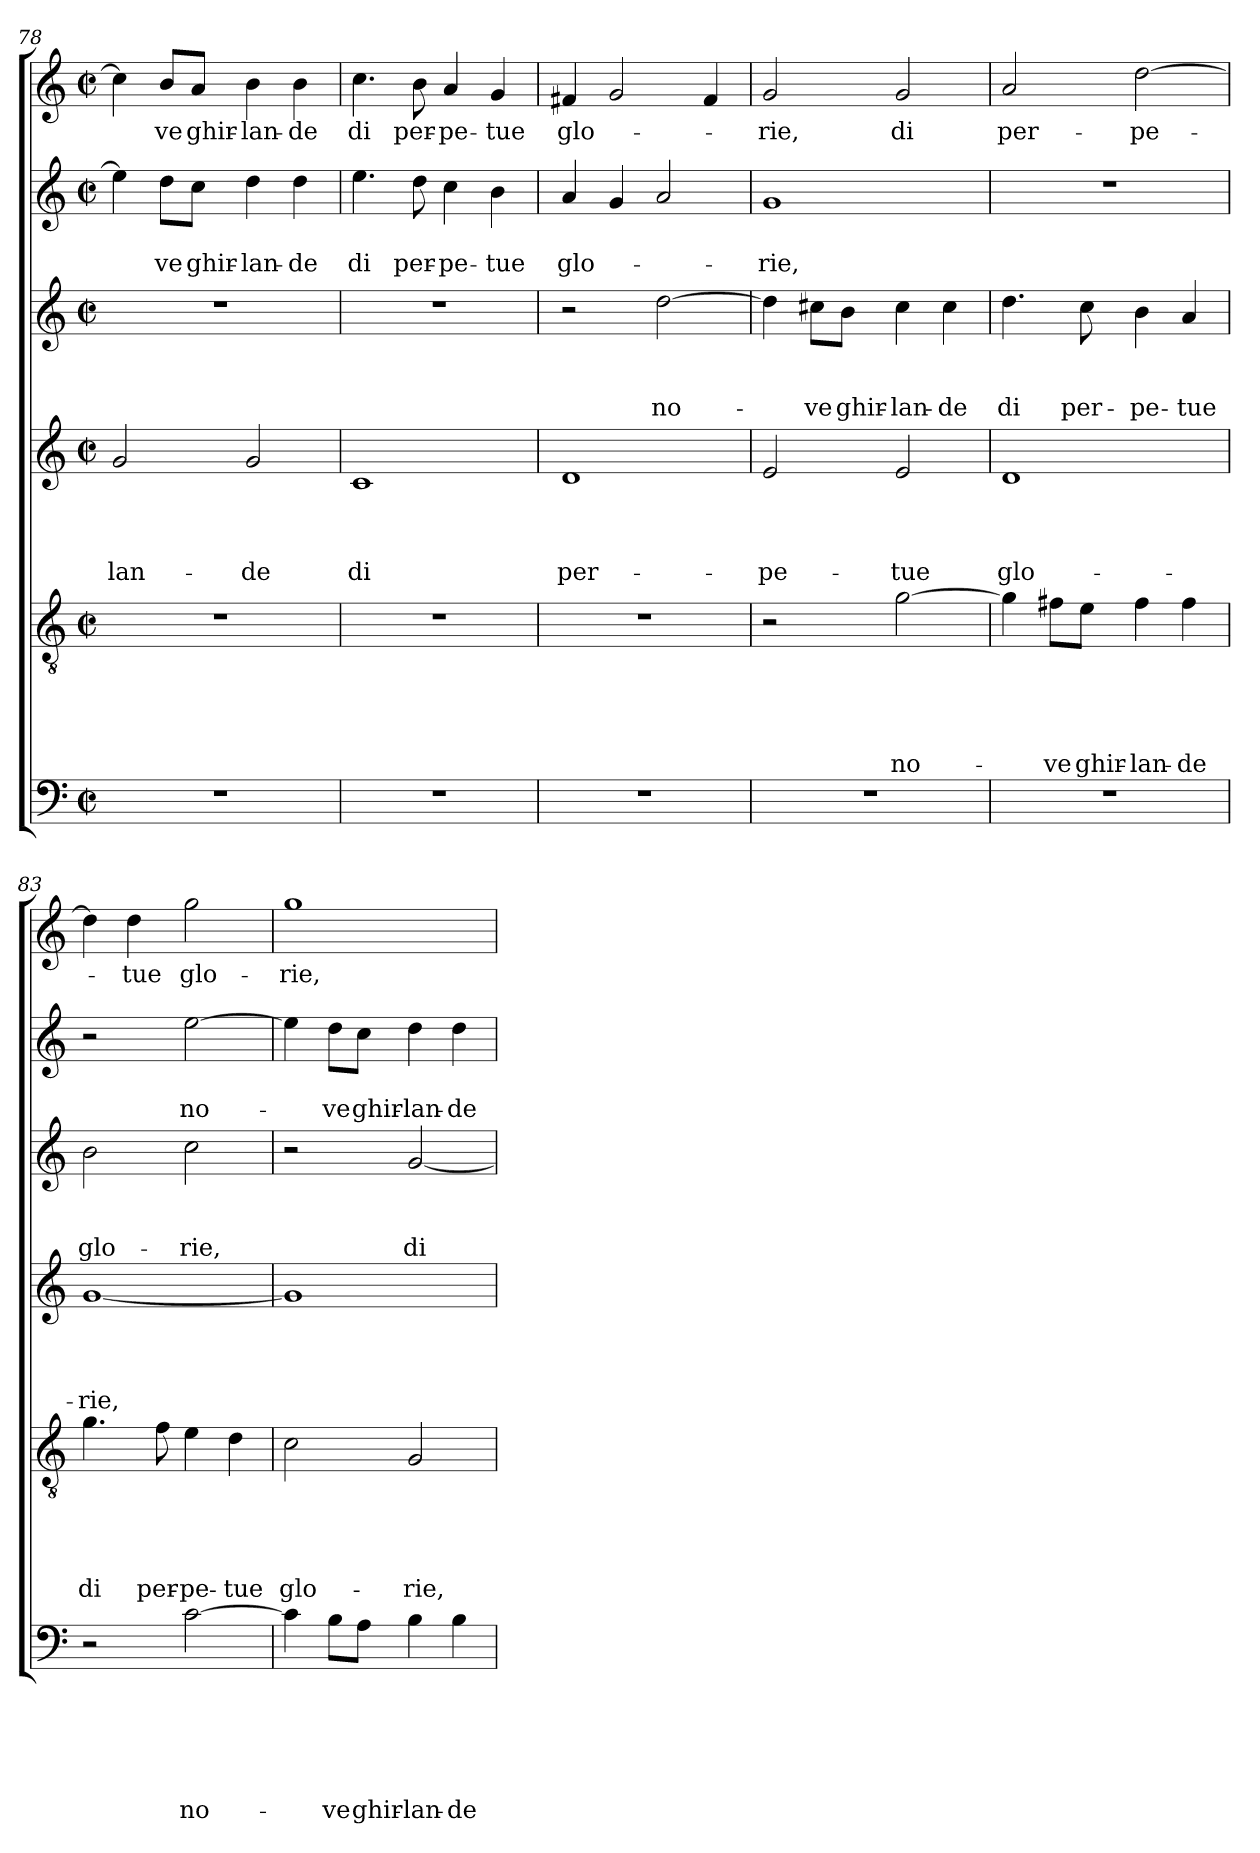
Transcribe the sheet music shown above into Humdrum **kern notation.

**kern	**text	**text	**text	**text	**text	**text	**kern	**text	**text	**text	**text	**text	**kern	**text	**text	**text	**text	**kern	**text	**text	**text	**kern	**text	**text	**kern	**text
*part6	*part6	*part6	*part6	*part6	*part6	*part6	*part5	*part5	*part5	*part5	*part5	*part5	*part4	*part4	*part4	*part4	*part4	*part3	*part3	*part3	*part3	*part2	*part2	*part2	*part1	*part1
*staff6	*staff6	*staff6	*staff6	*staff6	*staff6	*staff6	*staff5	*staff5	*staff5	*staff5	*staff5	*staff5	*staff4	*staff4	*staff4	*staff4	*staff4	*staff3	*staff3	*staff3	*staff3	*staff2	*staff2	*staff2	*staff1	*staff1
*clefF4	*	*	*	*	*	*	*clefGv2	*	*	*	*	*	*clefG2	*	*	*	*	*clefG2	*	*	*	*clefG2	*	*	*clefG2	*
*k[]	*	*	*	*	*	*	*k[]	*	*	*	*	*	*k[]	*	*	*	*	*k[]	*	*	*	*k[]	*	*	*k[]	*
*C:	*	*	*	*	*	*	*C:	*	*	*	*	*	*C:	*	*	*	*	*C:	*	*	*	*C:	*	*	*C:	*
*M2/2	*	*	*	*	*	*	*M2/2	*	*	*	*	*	*M2/2	*	*	*	*	*M2/2	*	*	*	*M2/2	*	*	*M2/2	*
*met(c|)	*	*	*	*	*	*	*met(c|)	*	*	*	*	*	*met(c|)	*	*	*	*	*met(c|)	*	*	*	*met(c|)	*	*	*met(c|)	*
=78	=78	=78	=78	=78	=78	=78	=78	=78	=78	=78	=78	=78	=78	=78	=78	=78	=78	=78	=78	=78	=78	=78	=78	=78	=78	=78
!	!	!	!	!	!	!	!	!	!	!	!	!	!	!	!	!	!LO:LY:b	!	!	!	!	!	!	!	!	!
1r	.	.	.	.	.	.	1r	.	.	.	.	.	2g/	.	.	.	-lan-	1r	.	.	.	4ee\]	.	.	4cc\]	.
!	!	!	!	!	!	!	!	!	!	!	!	!	!	!	!	!	!	!	!	!	!	!	!	!LO:LY:b	!	!LO:LY:b
.	.	.	.	.	.	.	.	.	.	.	.	.	.	.	.	.	.	.	.	.	.	8dd\L	.	-ve	8b/L	-ve
!	!	!	!	!	!	!	!	!	!	!	!	!	!	!	!	!	!	!	!	!	!	!	!	!LO:LY:b	!	!LO:LY:b
.	.	.	.	.	.	.	.	.	.	.	.	.	.	.	.	.	.	.	.	.	.	8cc\J	.	ghir-	8a/J	ghir-
!	!	!	!	!	!	!	!	!	!	!	!	!	!	!	!	!	!LO:LY:b	!	!	!	!	!	!	!LO:LY:b	!	!LO:LY:b
.	.	.	.	.	.	.	.	.	.	.	.	.	2g/	.	.	.	-de	.	.	.	.	4dd\	.	-lan-	4b\	-lan-
!	!	!	!	!	!	!	!	!	!	!	!	!	!	!	!	!	!	!	!	!	!	!	!	!LO:LY:b	!	!LO:LY:b
.	.	.	.	.	.	.	.	.	.	.	.	.	.	.	.	.	.	.	.	.	.	4dd\	.	-de	4b\	-de
=79	=79	=79	=79	=79	=79	=79	=79	=79	=79	=79	=79	=79	=79	=79	=79	=79	=79	=79	=79	=79	=79	=79	=79	=79	=79	=79
!	!	!	!	!	!	!	!	!	!	!	!	!	!	!	!	!	!LO:LY:b	!	!	!	!	!	!	!LO:LY:b	!	!LO:LY:b
1r	.	.	.	.	.	.	1r	.	.	.	.	.	1c	.	.	.	di	1r	.	.	.	4.ee\	.	di	4.cc\	di
!	!	!	!	!	!	!	!	!	!	!	!	!	!	!	!	!	!	!	!	!	!	!	!	!LO:LY:b	!	!LO:LY:b
.	.	.	.	.	.	.	.	.	.	.	.	.	.	.	.	.	.	.	.	.	.	8dd\	.	per-	8b\	per-
!	!	!	!	!	!	!	!	!	!	!	!	!	!	!	!	!	!	!	!	!	!	!	!	!LO:LY:b	!	!LO:LY:b
.	.	.	.	.	.	.	.	.	.	.	.	.	.	.	.	.	.	.	.	.	.	4cc\	.	-pe-	4a/	-pe-
!	!	!	!	!	!	!	!	!	!	!	!	!	!	!	!	!	!	!	!	!	!	!	!	!LO:LY:b	!	!LO:LY:b
.	.	.	.	.	.	.	.	.	.	.	.	.	.	.	.	.	.	.	.	.	.	4b\	.	-tue	4g/	-tue
=80	=80	=80	=80	=80	=80	=80	=80	=80	=80	=80	=80	=80	=80	=80	=80	=80	=80	=80	=80	=80	=80	=80	=80	=80	=80	=80
!	!	!	!	!	!	!	!	!	!	!	!	!	!	!	!	!	!LO:LY:b	!	!	!	!	!	!	!LO:LY:b	!	!LO:LY:b
1r	.	.	.	.	.	.	1r	.	.	.	.	.	1d	.	.	.	per-	2r	.	.	.	4a/	.	glo-	4f#X/	glo-
.	.	.	.	.	.	.	.	.	.	.	.	.	.	.	.	.	.	.	.	.	.	4g/	.	.	2g/	.
!	!	!	!	!	!	!	!	!	!	!	!	!	!	!	!	!	!	!	!	!	!LO:LY:b	!	!	!	!	!
.	.	.	.	.	.	.	.	.	.	.	.	.	.	.	.	.	.	[2dd\	.	.	no-	2a/	.	.	.	.
.	.	.	.	.	.	.	.	.	.	.	.	.	.	.	.	.	.	.	.	.	.	.	.	.	4f#/	.
=81	=81	=81	=81	=81	=81	=81	=81	=81	=81	=81	=81	=81	=81	=81	=81	=81	=81	=81	=81	=81	=81	=81	=81	=81	=81	=81
!	!	!	!	!	!	!	!	!	!	!	!	!	!	!	!	!	!LO:LY:b	!	!	!	!	!	!	!LO:LY:b	!	!LO:LY:b
1r	.	.	.	.	.	.	2r	.	.	.	.	.	2e/	.	.	.	-pe-	4dd\]	.	.	.	1g	.	-rie,	2g/	-rie,
!	!	!	!	!	!	!	!	!	!	!	!	!	!	!	!	!	!	!	!	!	!LO:LY:b	!	!	!	!	!
.	.	.	.	.	.	.	.	.	.	.	.	.	.	.	.	.	.	8cc#X\L	.	.	-ve	.	.	.	.	.
!	!	!	!	!	!	!	!	!	!	!	!	!	!	!	!	!	!	!	!	!	!LO:LY:b	!	!	!	!	!
.	.	.	.	.	.	.	.	.	.	.	.	.	.	.	.	.	.	8b\J	.	.	ghir-	.	.	.	.	.
!	!	!	!	!	!	!	!	!	!	!	!	!LO:LY:b	!	!	!	!	!LO:LY:b	!	!	!	!LO:LY:b	!	!	!	!	!LO:LY:b
.	.	.	.	.	.	.	[2g\	.	.	.	.	no-	2e/	.	.	.	-tue	4cc#\	.	.	-lan-	.	.	.	2g/	di
!	!	!	!	!	!	!	!	!	!	!	!	!	!	!	!	!	!	!	!	!	!LO:LY:b	!	!	!	!	!
.	.	.	.	.	.	.	.	.	.	.	.	.	.	.	.	.	.	4cc#\	.	.	-de	.	.	.	.	.
!!LO:LB:g=z
=82	=82	=82	=82	=82	=82	=82	=82	=82	=82	=82	=82	=82	=82	=82	=82	=82	=82	=82	=82	=82	=82	=82	=82	=82	=82	=82
!	!	!	!	!	!	!	!	!	!	!	!	!	!	!	!	!	!LO:LY:b	!	!	!	!LO:LY:b	!	!	!	!	!LO:LY:b
1r	.	.	.	.	.	.	4g\]	.	.	.	.	.	1d	.	.	.	glo-	4.dd\	.	.	di	1r	.	.	2a/	per-
!	!	!	!	!	!	!	!	!	!	!	!	!LO:LY:b	!	!	!	!	!	!	!	!	!	!	!	!	!	!
.	.	.	.	.	.	.	8f#X\L	.	.	.	.	-ve	.	.	.	.	.	.	.	.	.	.	.	.	.	.
!	!	!	!	!	!	!	!	!	!	!	!	!LO:LY:b	!	!	!	!	!	!	!	!	!LO:LY:b	!	!	!	!	!
.	.	.	.	.	.	.	8e\J	.	.	.	.	ghir-	.	.	.	.	.	8cc\	.	.	per-	.	.	.	.	.
!	!	!	!	!	!	!	!	!	!	!	!	!LO:LY:b	!	!	!	!	!	!	!	!	!LO:LY:b	!	!	!	!	!LO:LY:b
.	.	.	.	.	.	.	4f#\	.	.	.	.	-lan-	.	.	.	.	.	4b\	.	.	-pe-	.	.	.	[2dd\	-pe-
!	!	!	!	!	!	!	!	!	!	!	!	!LO:LY:b	!	!	!	!	!	!	!	!	!LO:LY:b	!	!	!	!	!
.	.	.	.	.	.	.	4f#\	.	.	.	.	-de	.	.	.	.	.	4a/	.	.	-tue	.	.	.	.	.
=83	=83	=83	=83	=83	=83	=83	=83	=83	=83	=83	=83	=83	=83	=83	=83	=83	=83	=83	=83	=83	=83	=83	=83	=83	=83	=83
!	!	!	!	!	!	!	!	!	!	!	!	!LO:LY:b	!	!	!	!	!LO:LY:b	!	!	!	!LO:LY:b	!	!	!	!	!
2r	.	.	.	.	.	.	4.g\	.	.	.	.	di	[1g	.	.	.	-rie,	2b\	.	.	glo-	2r	.	.	4dd\]	.
!	!	!	!	!	!	!	!	!	!	!	!	!	!	!	!	!	!	!	!	!	!	!	!	!	!	!LO:LY:b
.	.	.	.	.	.	.	.	.	.	.	.	.	.	.	.	.	.	.	.	.	.	.	.	.	4dd\	-tue
!	!	!	!	!	!	!	!	!	!	!	!	!LO:LY:b	!	!	!	!	!	!	!	!	!	!	!	!	!	!
.	.	.	.	.	.	.	8f\	.	.	.	.	per-	.	.	.	.	.	.	.	.	.	.	.	.	.	.
!	!	!	!	!	!	!LO:LY:b	!	!	!	!	!	!LO:LY:b	!	!	!	!	!	!	!	!	!LO:LY:b	!	!	!LO:LY:b	!	!LO:LY:b
[2c\	.	.	.	.	.	no-	4e\	.	.	.	.	-pe-	.	.	.	.	.	2cc\	.	.	-rie,	[2ee\	.	no-	2gg\	glo-
!	!	!	!	!	!	!	!	!	!	!	!	!LO:LY:b	!	!	!	!	!	!	!	!	!	!	!	!	!	!
.	.	.	.	.	.	.	4d\	.	.	.	.	-tue	.	.	.	.	.	.	.	.	.	.	.	.	.	.
=84	=84	=84	=84	=84	=84	=84	=84	=84	=84	=84	=84	=84	=84	=84	=84	=84	=84	=84	=84	=84	=84	=84	=84	=84	=84	=84
!	!	!	!	!	!	!	!	!	!	!	!	!LO:LY:b	!	!	!	!	!	!	!	!	!	!	!	!	!	!LO:LY:b
4c\]	.	.	.	.	.	.	2c\	.	.	.	.	glo-	1g]	.	.	.	.	2r	.	.	.	4ee\]	.	.	1gg	-rie,
!	!	!	!	!	!	!LO:LY:b	!	!	!	!	!	!	!	!	!	!	!	!	!	!	!	!	!	!LO:LY:b	!	!
8B\L	.	.	.	.	.	-ve	.	.	.	.	.	.	.	.	.	.	.	.	.	.	.	8dd\L	.	-ve	.	.
!	!	!	!	!	!	!LO:LY:b	!	!	!	!	!	!	!	!	!	!	!	!	!	!	!	!	!	!LO:LY:b	!	!
8A\J	.	.	.	.	.	ghir-	.	.	.	.	.	.	.	.	.	.	.	.	.	.	.	8cc\J	.	ghir-	.	.
!	!	!	!	!	!	!LO:LY:b	!	!	!	!	!	!LO:LY:b	!	!	!	!	!	!	!	!	!LO:LY:b	!	!	!LO:LY:b	!	!
4B\	.	.	.	.	.	-lan-	2G/	.	.	.	.	-rie,	.	.	.	.	.	[2g/	.	.	di	4dd\	.	-lan-	.	.
!	!	!	!	!	!	!LO:LY:b	!	!	!	!	!	!	!	!	!	!	!	!	!	!	!	!	!	!LO:LY:b	!	!
4B\	.	.	.	.	.	-de	.	.	.	.	.	.	.	.	.	.	.	.	.	.	.	4dd\	.	-de	.	.
=	=	=	=	=	=	=	=	=	=	=	=	=	=	=	=	=	=	=	=	=	=	=	=	=	=	=
*-	*-	*-	*-	*-	*-	*-	*-	*-	*-	*-	*-	*-	*-	*-	*-	*-	*-	*-	*-	*-	*-	*-	*-	*-	*-	*-
